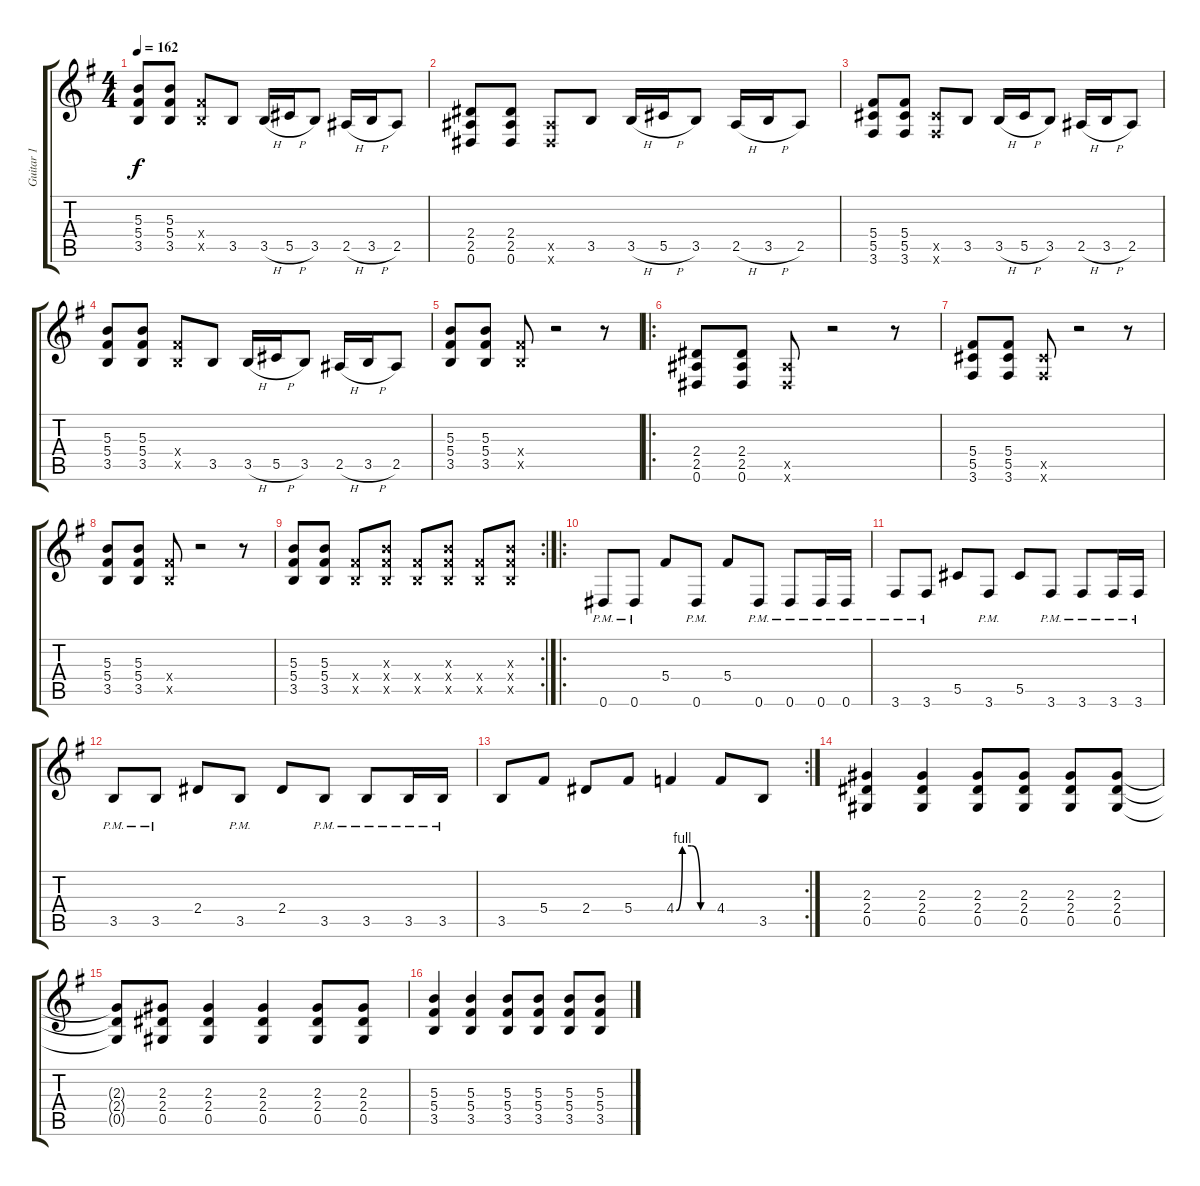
\track ("Guitar 1" "Guitar 1") {instrument distortionguitar}
\staff {score tabs}
\tuning (Eb4 Bb3 Gb3 Db3 Ab2 Eb2) {hide}
\ts (4 4)
\tempo 162
\clef g2
\ks g
(5.3 5.4 3.5).8{dy f} (5.3 5.4 3.5).8 (5.4{x} 3.5{x}).8 3.5.8 3.5{h}.16 5.5{h}.16 3.5.8 2.5{h}.16 3.5{h}.16 2.5.8 |
(2.4 2.5 0.6).8 (2.4 2.5 0.6).8 (2.5{x} 0.6{x}).8 3.5.8 3.5{h}.16 5.5{h}.16 3.5.8 2.5{h}.16 3.5{h}.16 2.5.8 |
(5.4 5.5 3.6).8 (5.4 5.5 3.6).8 (5.5{x} 3.6{x}).8 3.5.8 3.5{h}.16 5.5{h}.16 3.5.8 2.5{h}.16 3.5{h}.16 2.5.8 |
(5.3 5.4 3.5).8 (5.3 5.4 3.5).8 (5.4{x} 3.5{x}).8 3.5.8 3.5{h}.16 5.5{h}.16 3.5.8 2.5{h}.16 3.5{h}.16 2.5.8 |
(5.3 5.4 3.5).8 (5.3 5.4 3.5).8 (5.4{x} 3.5{x}).8 r.2 r.8 |
\ro
(2.4 2.5 0.6).8 (2.4 2.5 0.6).8 (2.5{x} 0.6{x}).8 r.2 r.8 |
(5.4 5.5 3.6).8 (5.4 5.5 3.6).8 (5.5{x} 3.6{x}).8 r.2 r.8 |
(5.3 5.4 3.5).8 (5.3 5.4 3.5).8 (5.4{x} 3.5{x}).8 r.2 r.8 |
\rc 2
(5.3 5.4 3.5).8 (5.3 5.4 3.5).8 (5.4{x} 3.5{x}).8 (5.3{x} 5.4{x} 3.5{x}).8 (5.4{x} 3.5{x}).8 (5.3{x} 5.4{x} 3.5{x}).8 (5.4{x} 3.5{x}).8 (5.3{x} 5.4{x} 3.5{x}).8 |
\ro
0.6{pm}.8 0.6{pm}.8 5.4.8 0.6{pm}.8 5.4.8 0.6{pm}.8 0.6{pm}.8 0.6{pm}.16 0.6{pm}.16 |
3.6{pm}.8 3.6{pm}.8 5.5.8 3.6{pm}.8 5.5.8 3.6{pm}.8 3.6{pm}.8 3.6{pm}.16 3.6{pm}.16 |
3.5{pm}.8 3.5{pm}.8 2.4.8 3.5{pm}.8 2.4.8 3.5{pm}.8 3.5{pm}.8 3.5{pm}.16 3.5{pm}.16 |
\rc 2
3.5.8 5.4.8 2.4.8 5.4.8 4.4{be (custom 0 0 10 4 25 4 40 0 60 0)}.4 4.4.8 3.5.8 |
(2.3 2.4 0.5).4 (2.3 2.4 0.5).4 (2.3 2.4 0.5).8 (2.3 2.4 0.5).8 (2.3 2.4 0.5).8 (2.3 2.4 0.5).8 |
(2.3{t} 2.4{t} 0.5{t}).8 (2.3 2.4 0.5).8 (2.3 2.4 0.5).4 (2.3 2.4 0.5).4 (2.3 2.4 0.5).8 (2.3 2.4 0.5).8 |
(5.3 5.4 3.5).4 (5.3 5.4 3.5).4 (5.3 5.4 3.5).8 (5.3 5.4 3.5).8 (5.3 5.4 3.5).8 (5.3 5.4 3.5).8
